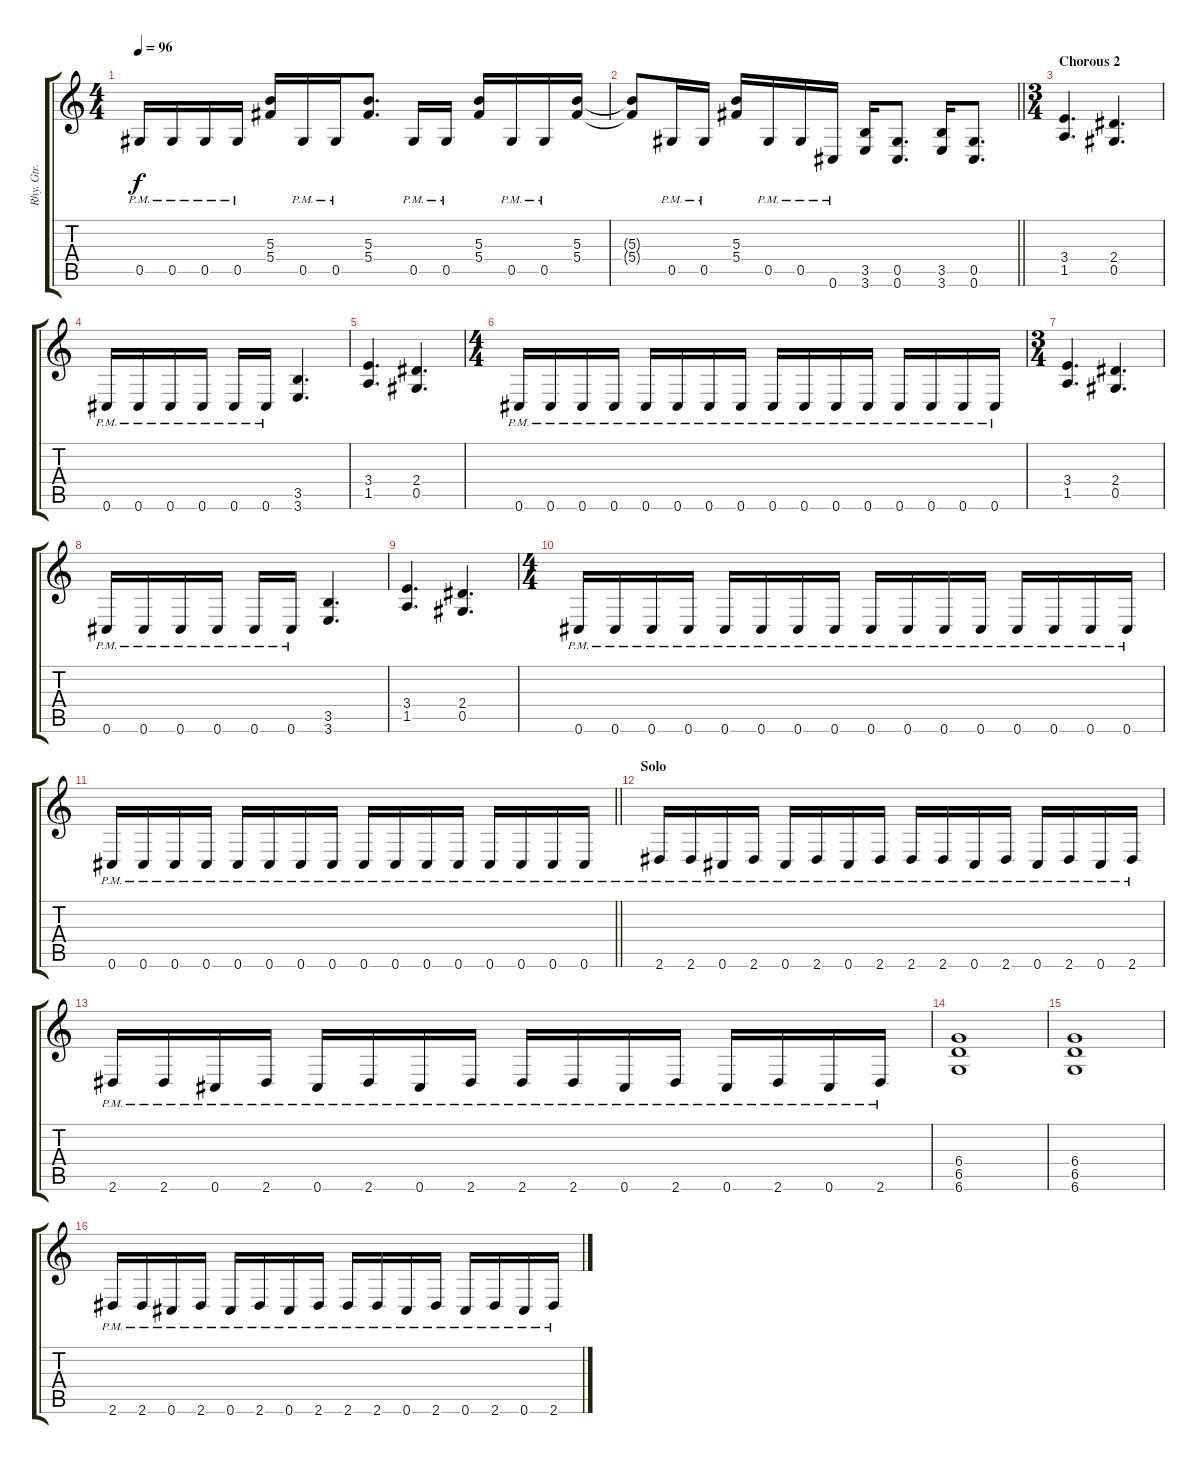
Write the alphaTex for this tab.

\track ("Rhy. Gtr. 1" "Rhy. Gtr. ") {instrument distortionguitar}
\staff {score tabs}
\tuning (Eb4 Bb3 Gb3 Db3 Ab2 Db2) {hide}
\ts (4 4)
\tempo 96
\clef g2
\ks c
0.5{pm}.16{dy f} 0.5{pm}.16 0.5{pm}.16 0.5{pm}.16 (5.3 5.4).16 0.5{pm}.16 0.5{pm}.16 (5.3 5.4).8{d} 0.5{pm}.16 0.5{pm}.16 (5.3 5.4).16 0.5{pm}.16 0.5{pm}.16 (5.3 5.4).16 |
\barLineRight lightlight
(5.3{t} 5.4{t}).8 0.5{pm}.16 0.5{pm}.16 (5.3 5.4).16 0.5{pm}.16 0.5{pm}.16 0.6{pm}.16 (3.5 3.6).16 (0.5 0.6).8{d} (3.5 3.6).16 (0.5 0.6).8{d} |
\ts (3 4)
\section ("" "Chorous 2")
(3.4 1.5).4{d} (2.4 0.5).4{d} |
0.6{pm}.16 0.6{pm}.16 0.6{pm}.16 0.6{pm}.16 0.6{pm}.16 0.6{pm}.16 (3.5 3.6).4{d} |
(3.4 1.5).4{d} (2.4 0.5).4{d} |
\ts (4 4)
0.6{pm}.16 0.6{pm}.16 0.6{pm}.16 0.6{pm}.16 0.6{pm}.16 0.6{pm}.16 0.6{pm}.16 0.6{pm}.16 0.6{pm}.16 0.6{pm}.16 0.6{pm}.16 0.6{pm}.16 0.6{pm}.16 0.6{pm}.16 0.6{pm}.16 0.6{pm}.16 |
\ts (3 4)
(3.4 1.5).4{d} (2.4 0.5).4{d} |
0.6{pm}.16 0.6{pm}.16 0.6{pm}.16 0.6{pm}.16 0.6{pm}.16 0.6{pm}.16 (3.5 3.6).4{d} |
(3.4 1.5).4{d} (2.4 0.5).4{d} |
\ts (4 4)
0.6{pm}.16 0.6{pm}.16 0.6{pm}.16 0.6{pm}.16 0.6{pm}.16 0.6{pm}.16 0.6{pm}.16 0.6{pm}.16 0.6{pm}.16 0.6{pm}.16 0.6{pm}.16 0.6{pm}.16 0.6{pm}.16 0.6{pm}.16 0.6{pm}.16 0.6{pm}.16 |
\barLineRight lightlight
0.6{pm}.16 0.6{pm}.16 0.6{pm}.16 0.6{pm}.16 0.6{pm}.16 0.6{pm}.16 0.6{pm}.16 0.6{pm}.16 0.6{pm}.16 0.6{pm}.16 0.6{pm}.16 0.6{pm}.16 0.6{pm}.16 0.6{pm}.16 0.6{pm}.16 0.6{pm}.16 |
\section ("" "Solo")
2.6{pm}.16{volume 5} 2.6{pm}.16 0.6{pm}.16 2.6{pm}.16 0.6{pm}.16 2.6{pm}.16 0.6{pm}.16 2.6{pm}.16 2.6{pm}.16 2.6{pm}.16 0.6{pm}.16 2.6{pm}.16 0.6{pm}.16 2.6{pm}.16 0.6{pm}.16 2.6{pm}.16 |
2.6{pm}.16 2.6{pm}.16 0.6{pm}.16 2.6{pm}.16 0.6{pm}.16 2.6{pm}.16 0.6{pm}.16 2.6{pm}.16 2.6{pm}.16 2.6{pm}.16 0.6{pm}.16 2.6{pm}.16 0.6{pm}.16 2.6{pm}.16 0.6{pm}.16 2.6{pm}.16 |
(6.4 6.5 6.6).1 |
(6.4 6.5 6.6).1 |
2.6{pm}.16 2.6{pm}.16 0.6{pm}.16 2.6{pm}.16 0.6{pm}.16 2.6{pm}.16 0.6{pm}.16 2.6{pm}.16 2.6{pm}.16 2.6{pm}.16 0.6{pm}.16 2.6{pm}.16 0.6{pm}.16 2.6{pm}.16 0.6{pm}.16 2.6{pm}.16
